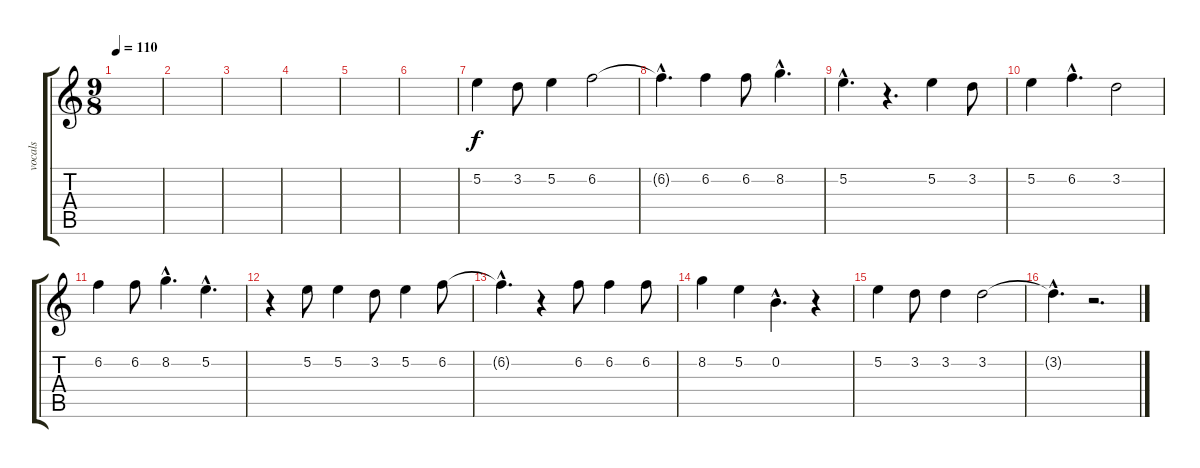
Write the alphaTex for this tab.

\track ("vocals" "vocals") {instrument acousticguitarnylon}
\staff {score tabs}
\tuning (E4 B3 G3 D3 A2 E2) {hide}
\ts (9 8)
\tempo 110
\clef g2
\ks c
|
|
|
|
|
|
5.2.4 3.2.8 5.2.4 6.2.2 |
6.2{hac t}.4{d} 6.2.4 6.2.8 8.2{hac}.4{d} |
5.2{hac}.4{d} r.4{d} 5.2.4 3.2.8 |
5.2.4 6.2{hac}.4{d} 3.2.2 |
6.2.4 6.2.8 8.2{hac}.4{d} 5.2{hac}.4{d} |
r.4 5.2.8 5.2.4 3.2.8 5.2.4 6.2.8 |
6.2{hac t}.4{d} r.4 6.2.8 6.2.4 6.2.8 |
8.2.4 5.2.4 0.2{hac}.4{d} r.4 |
5.2.4 3.2.8 3.2.4 3.2.2 |
3.2{hac t}.4{d} r.2{d}
